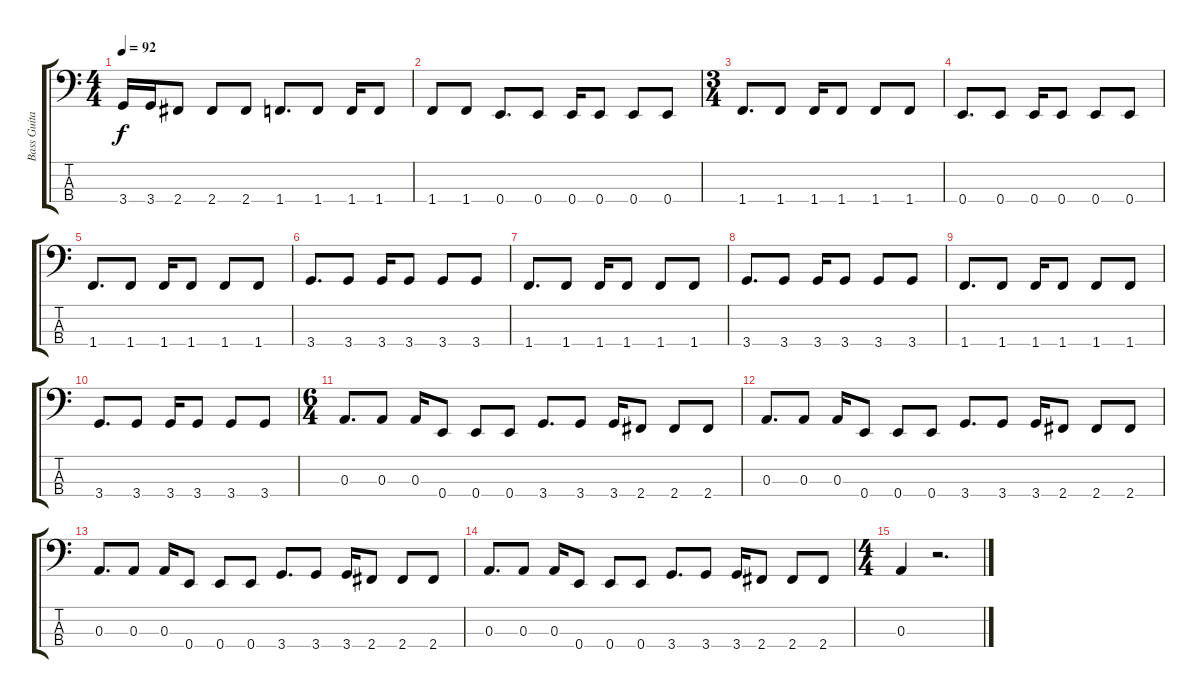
\track ("Bass Guitar" "Bass Guita") {instrument electricbasspick}
\staff {score tabs}
\tuning (G2 D2 A1 E1) {hide}
\ts (4 4)
\tempo 92
\clef f4
\ks c
3.4{t}.16{dy f} 3.4.16 2.4.8 2.4.8 2.4.8 1.4.8{d} 1.4.8 1.4.16 1.4.8 |
1.4.8 1.4.8 0.4.8{d} 0.4.8 0.4.16 0.4.8 0.4.8 0.4.8 |
\ts (3 4)
1.4.8{d} 1.4.8 1.4.16 1.4.8 1.4.8 1.4.8 |
0.4.8{d} 0.4.8 0.4.16 0.4.8 0.4.8 0.4.8 |
1.4.8{d} 1.4.8 1.4.16 1.4.8 1.4.8 1.4.8 |
3.4.8{d} 3.4.8 3.4.16 3.4.8 3.4.8 3.4.8 |
1.4.8{d} 1.4.8 1.4.16 1.4.8 1.4.8 1.4.8 |
3.4.8{d} 3.4.8 3.4.16 3.4.8 3.4.8 3.4.8 |
1.4.8{d} 1.4.8 1.4.16 1.4.8 1.4.8 1.4.8 |
3.4.8{d} 3.4.8 3.4.16 3.4.8 3.4.8 3.4.8 |
\ts (6 4)
0.3.8{d} 0.3.8 0.3.16 0.4.8 0.4.8 0.4.8 3.4.8{d} 3.4.8 3.4.16 2.4.8 2.4.8 2.4.8 |
0.3.8{d} 0.3.8 0.3.16 0.4.8 0.4.8 0.4.8 3.4.8{d} 3.4.8 3.4.16 2.4.8 2.4.8 2.4.8 |
0.3.8{d} 0.3.8 0.3.16 0.4.8 0.4.8 0.4.8 3.4.8{d} 3.4.8 3.4.16 2.4.8 2.4.8 2.4.8 |
0.3.8{d} 0.3.8 0.3.16 0.4.8 0.4.8 0.4.8 3.4.8{d} 3.4.8 3.4.16 2.4.8 2.4.8 2.4.8 |
\ts (4 4)
0.3.4 r.2{d}
